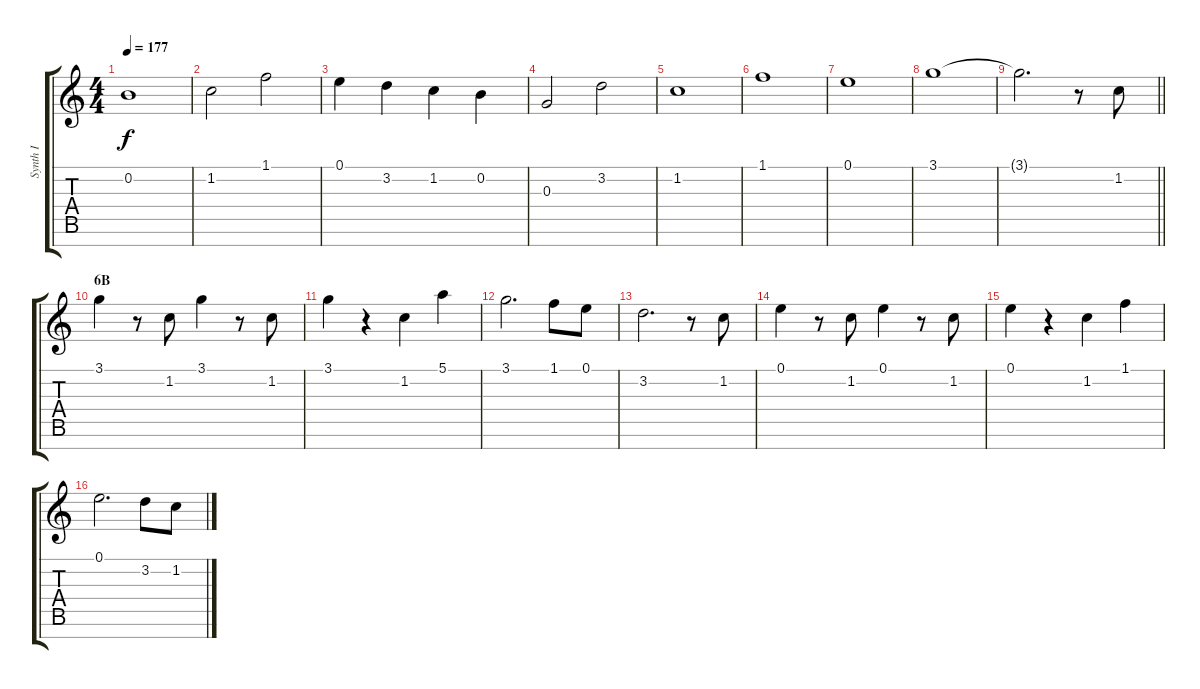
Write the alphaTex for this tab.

\track ("Synth I" "Synth I") {instrument fx5brightness}
\staff {score tabs}
\tuning (E5 B4 G4 D4 A3 E3 B2) {hide}
\ts (4 4)
\tempo 177
\clef g2
\ks c
0.2.1{dy f} |
1.2.2 1.1.2 |
0.1.4 3.2.4 1.2.4 0.2.4 |
0.3.2 3.2.2 |
1.2.1 |
1.1.1 |
0.1.1 |
3.1.1 |
\barLineRight lightlight
3.1{t}.2{d} r.8 1.2.8 |
\section ("" "6B")
3.1.4 r.8 1.2.8 3.1.4 r.8 1.2.8 |
3.1.4 r.4 1.2.4 5.1.4 |
3.1.2{d} 1.1.8 0.1.8 |
3.2.2{d} r.8 1.2.8 |
0.1.4 r.8 1.2.8 0.1.4 r.8 1.2.8 |
0.1.4 r.4 1.2.4 1.1.4 |
0.1.2{d} 3.2.8 1.2.8
